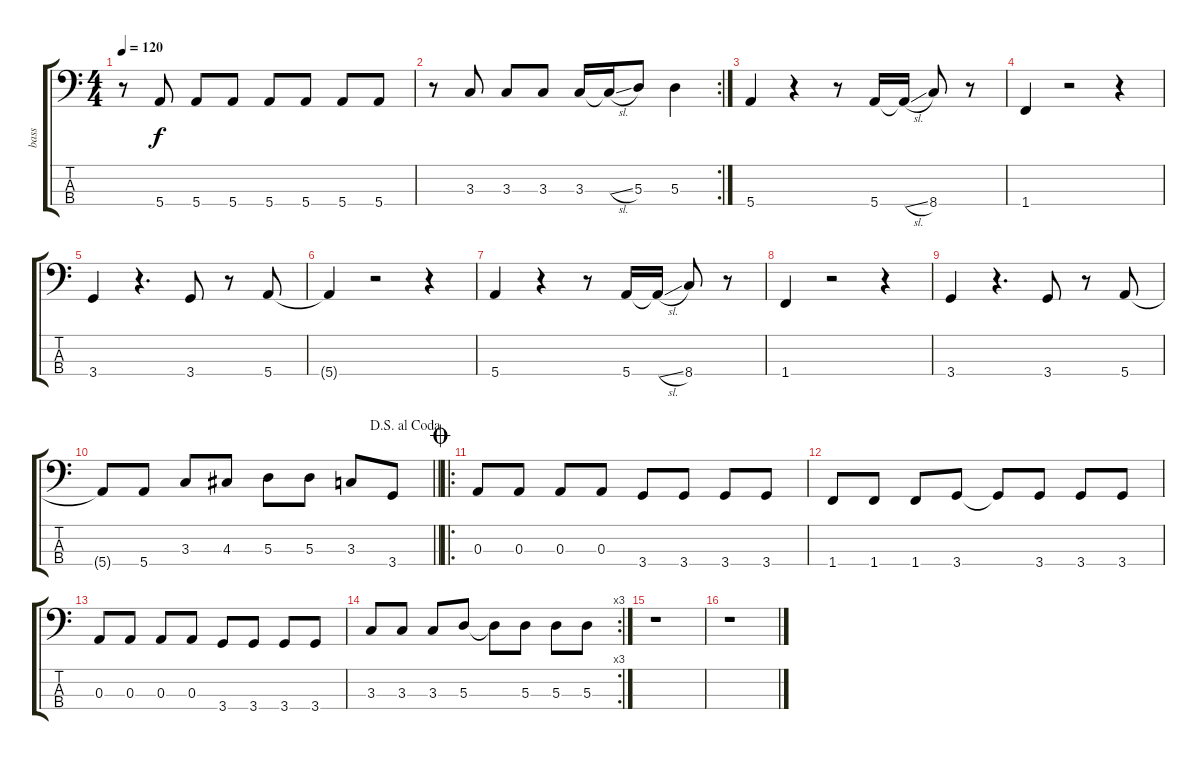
\track ("bass" "bass") {instrument electricbasspick}
\staff {score tabs}
\tuning (G2 D2 A1 E1) {hide}
\ts (4 4)
\tempo 120
\clef f4
\ks c
r.8{dy f} 5.4.8 5.4.8 5.4.8 5.4.8 5.4.8 5.4.8 5.4.8 |
\rc 2
r.8 3.3.8 3.3.8 3.3.8 3.3.16 3.3{sl t}.16 5.3.8 5.3.4 |
5.4.4 r.4 r.8 5.4.16 5.4{sl t}.16 8.4.8 r.8 |
1.4.4 r.2 r.4 |
3.4.4 r.4{d} 3.4.8 r.8 5.4.8 |
5.4{t}.4 r.2 r.4 |
5.4.4 r.4 r.8 5.4.16 5.4{sl t}.16 8.4.8 r.8 |
1.4.4 r.2 r.4 |
3.4.4 r.4{d} 3.4.8 r.8 5.4.8 |
\jump dalsegnoalcoda
\barLineRight lightlight
5.4{t}.8 5.4.8 3.3.8 4.3.8 5.3.8 5.3.8 3.3.8 3.4.8 |
\ro
\jump coda
0.3.8 0.3.8 0.3.8 0.3.8 3.4.8 3.4.8 3.4.8 3.4.8 |
1.4.8 1.4.8 1.4.8 3.4.8 3.4{t}.8 3.4.8 3.4.8 3.4.8 |
0.3.8 0.3.8 0.3.8 0.3.8 3.4.8 3.4.8 3.4.8 3.4.8 |
\rc 3
3.3.8 3.3.8 3.3.8 5.3.8 5.3{t}.8 5.3.8 5.3.8 5.3.8 |
r.1 |
r.1
